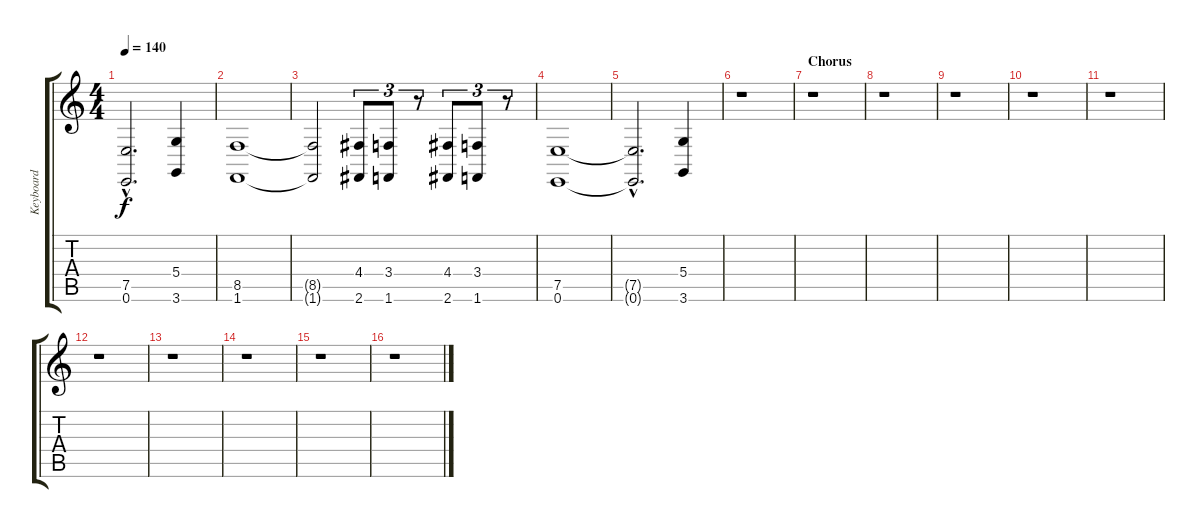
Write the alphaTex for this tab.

\track ("Keyboard" "Keyboard") {instrument choiraahs}
\staff {score tabs}
\tuning (E4 B3 G3 D3 A2 E2) {hide}
\ts (4 4)
\tempo 140
\clef g2
\ks c
(7.5{hac t} 0.6{hac t}).2{d dy f} (5.4 3.6).4 |
(8.5 1.6).1 |
(8.5{t} 1.6{t}).2 (4.4 2.6).8{tu (3 2)} (3.4 1.6).8{tu (3 2)} r.8{tu (3 2)} (4.4 2.6).8{tu (3 2)} (3.4 1.6).8{tu (3 2)} r.8{tu (3 2)} |
(7.5 0.6).1 |
(7.5{hac t} 0.6{hac t}).2{d} (5.4 3.6).4 |
\section ("" "")
r.1 |
\section ("" "Chorus")
r.1 |
r.1 |
r.1 |
r.1 |
r.1 |
r.1 |
r.1 |
r.1 |
r.1 |
r.1
